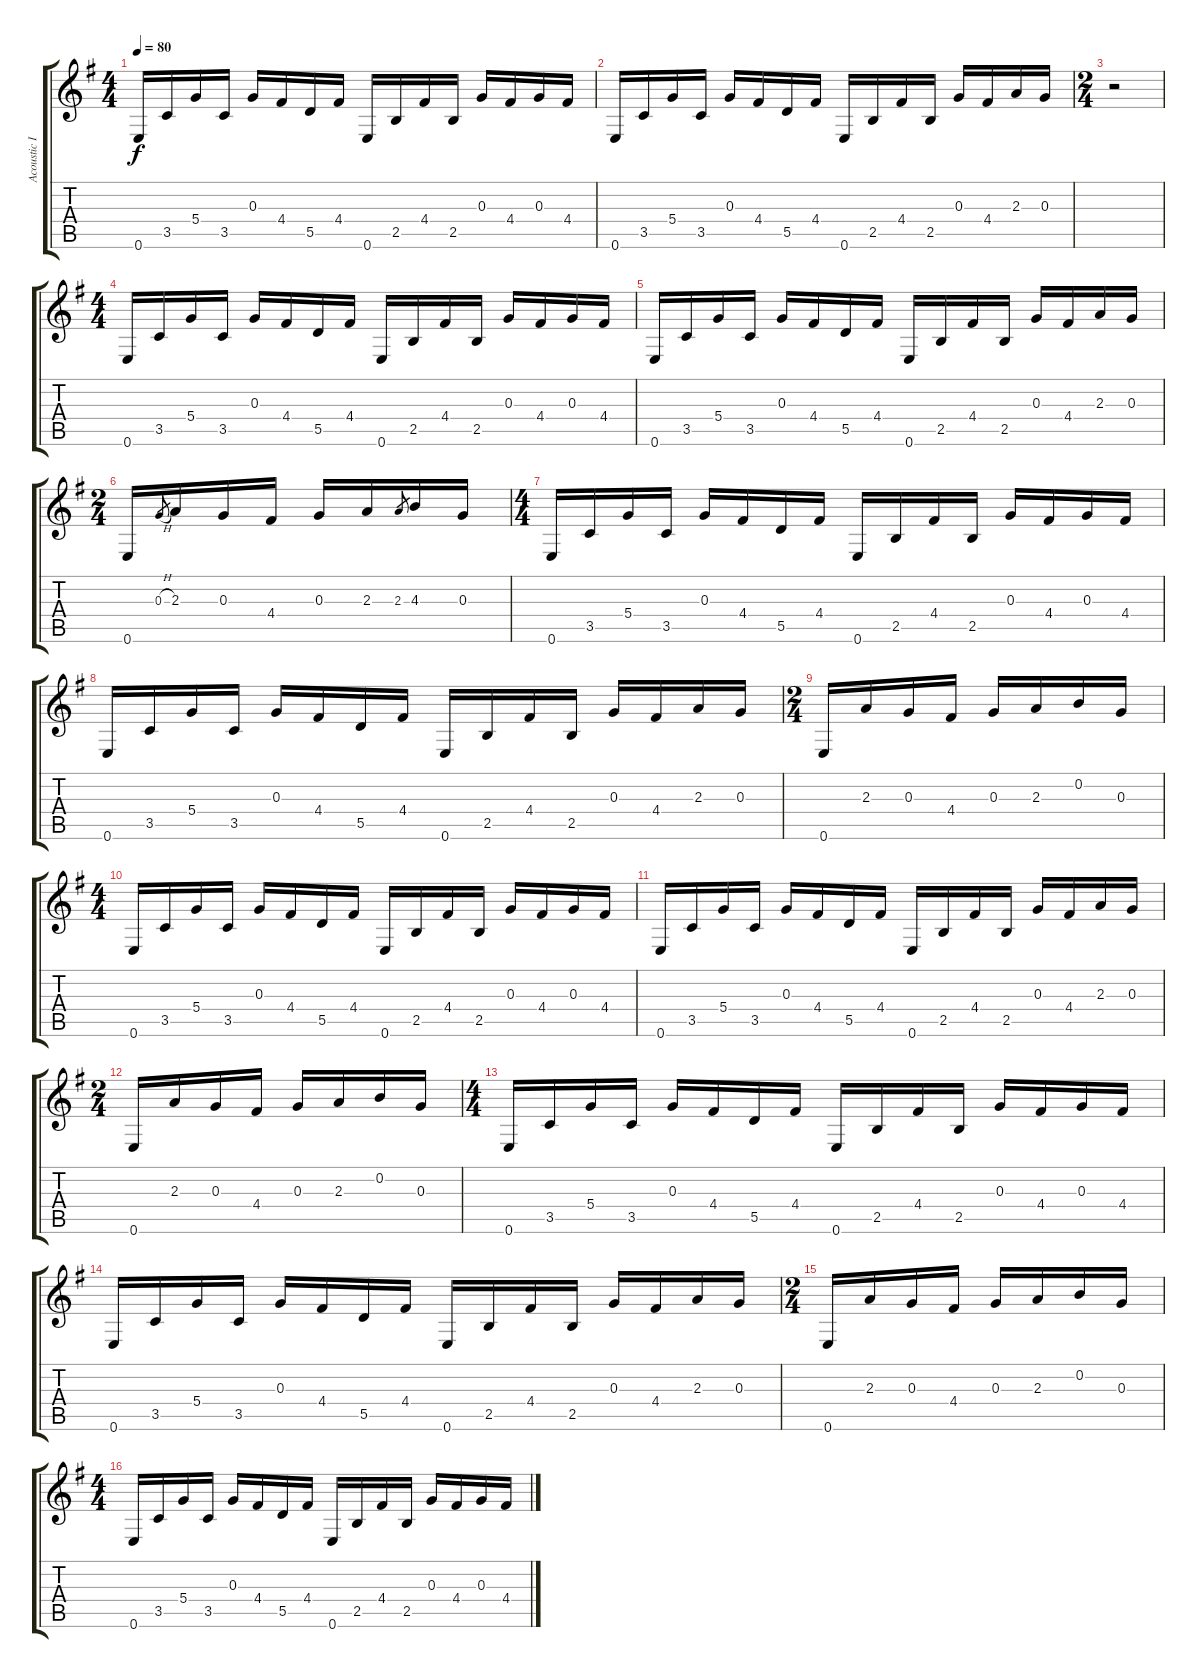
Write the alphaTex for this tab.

\track ("Acoustic I" "Acoustic I") {instrument acousticguitarsteel}
\staff {score tabs}
\tuning (E4 B3 G3 D3 A2 E2) {hide}
\ts (4 4)
\tempo 80
\clef g2
\ks eminor
0.6.16{dy f instrument acousticguitarsteel} 3.5.16 5.4.16 3.5.16 0.3.16 4.4.16 5.5.16 4.4.16 0.6.16 2.5.16 4.4.16 2.5.16 0.3.16 4.4.16 0.3.16 4.4.16 |
0.6.16 3.5.16 5.4.16 3.5.16 0.3.16 4.4.16 5.5.16 4.4.16 0.6.16 2.5.16 4.4.16 2.5.16 0.3.16 4.4.16 2.3.16 0.3.16 |
\ts (2 4)
r.2 |
\ts (4 4)
0.6.16 3.5.16 5.4.16 3.5.16 0.3.16 4.4.16 5.5.16 4.4.16 0.6.16 2.5.16 4.4.16 2.5.16 0.3.16 4.4.16 0.3.16 4.4.16 |
0.6.16 3.5.16 5.4.16 3.5.16 0.3.16 4.4.16 5.5.16 4.4.16 0.6.16 2.5.16 4.4.16 2.5.16 0.3.16 4.4.16 2.3.16 0.3.16 |
\ts (2 4)
0.6.16 0.3{h}.8{gr} 2.3.16 0.3.16 4.4.16 0.3.16 2.3.16 2.3.8{gr} 4.3.16 0.3.16 |
\ts (4 4)
0.6.16 3.5.16 5.4.16 3.5.16 0.3.16 4.4.16 5.5.16 4.4.16 0.6.16 2.5.16 4.4.16 2.5.16 0.3.16 4.4.16 0.3.16 4.4.16 |
0.6.16 3.5.16 5.4.16 3.5.16 0.3.16 4.4.16 5.5.16 4.4.16 0.6.16 2.5.16 4.4.16 2.5.16 0.3.16 4.4.16 2.3.16 0.3.16 |
\ts (2 4)
0.6.16 2.3.16 0.3.16 4.4.16 0.3.16 2.3.16 0.2.16 0.3.16 |
\ts (4 4)
0.6.16 3.5.16 5.4.16 3.5.16 0.3.16 4.4.16 5.5.16 4.4.16 0.6.16 2.5.16 4.4.16 2.5.16 0.3.16 4.4.16 0.3.16 4.4.16 |
0.6.16 3.5.16 5.4.16 3.5.16 0.3.16 4.4.16 5.5.16 4.4.16 0.6.16 2.5.16 4.4.16 2.5.16 0.3.16 4.4.16 2.3.16 0.3.16 |
\ts (2 4)
0.6.16 2.3.16 0.3.16 4.4.16 0.3.16 2.3.16 0.2.16 0.3.16 |
\ts (4 4)
0.6.16 3.5.16 5.4.16 3.5.16 0.3.16 4.4.16 5.5.16 4.4.16 0.6.16 2.5.16 4.4.16 2.5.16 0.3.16 4.4.16 0.3.16 4.4.16 |
0.6.16 3.5.16 5.4.16 3.5.16 0.3.16 4.4.16 5.5.16 4.4.16 0.6.16 2.5.16 4.4.16 2.5.16 0.3.16 4.4.16 2.3.16 0.3.16 |
\ts (2 4)
0.6.16 2.3.16 0.3.16 4.4.16 0.3.16 2.3.16 0.2.16 0.3.16 |
\ts (4 4)
0.6.16 3.5.16 5.4.16 3.5.16 0.3.16 4.4.16 5.5.16 4.4.16 0.6.16 2.5.16 4.4.16 2.5.16 0.3.16 4.4.16 0.3.16 4.4.16
